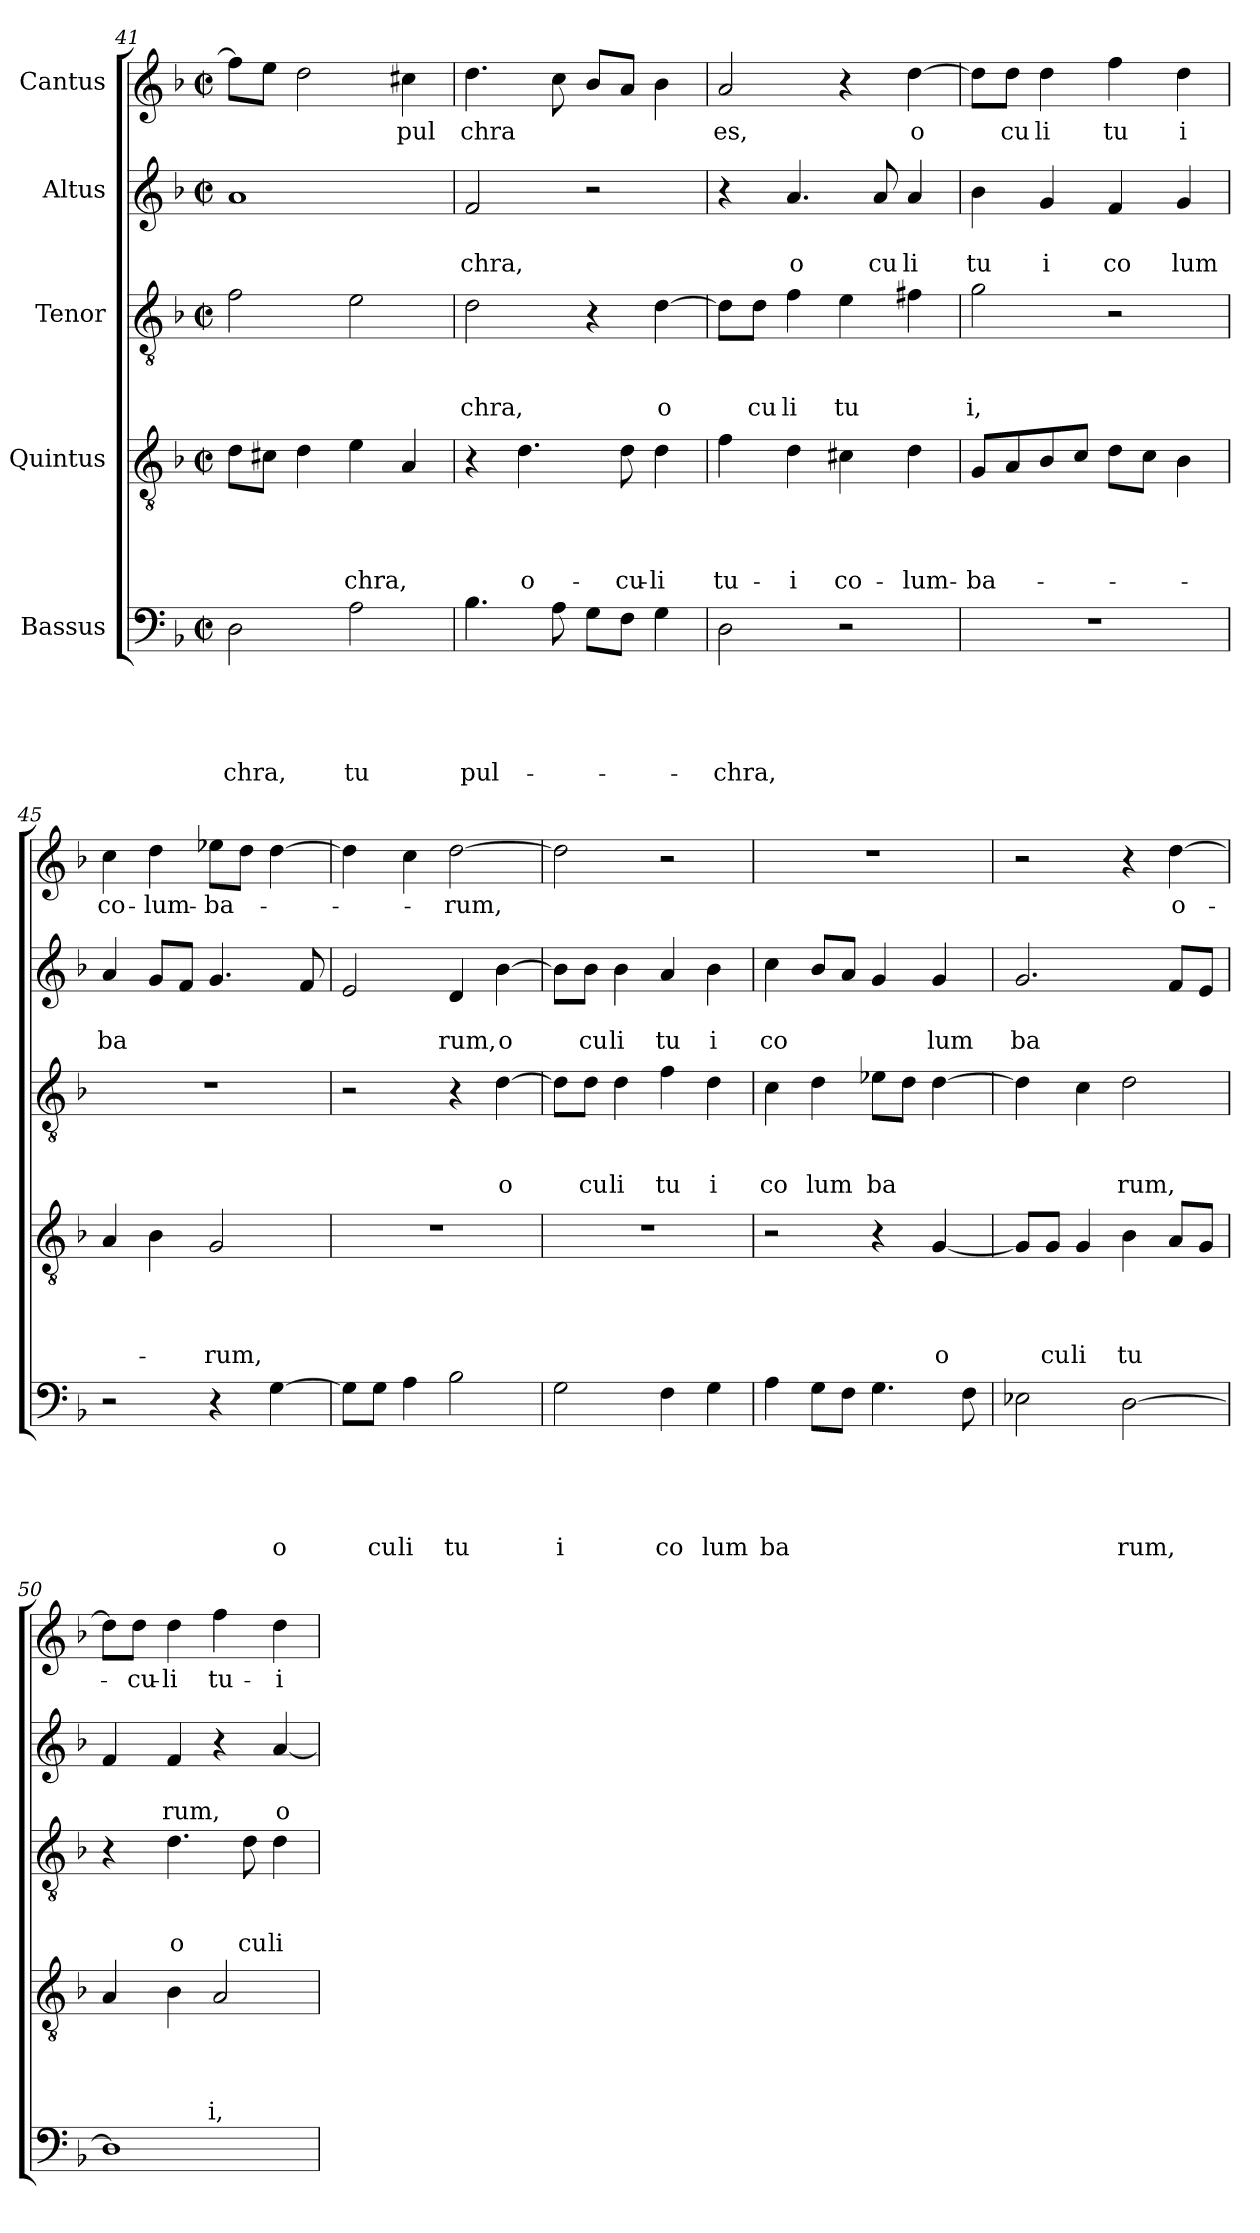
**kern	**text	**text	**text	**text	**text	**kern	**text	**text	**text	**text	**kern	**text	**text	**text	**kern	**text	**text	**kern	**text
*part5	*part5	*part5	*part5	*part5	*part5	*part4	*part4	*part4	*part4	*part4	*part3	*part3	*part3	*part3	*part2	*part2	*part2	*part1	*part1
*staff5	*staff5	*staff5	*staff5	*staff5	*staff5	*staff4	*staff4	*staff4	*staff4	*staff4	*staff3	*staff3	*staff3	*staff3	*staff2	*staff2	*staff2	*staff1	*staff1
*I"Bassus	*	*	*	*	*	*I"Quintus	*	*	*	*	*I"Tenor	*	*	*	*I"Altus	*	*	*I"Cantus	*
*clefF4	*	*	*	*	*	*clefGv2	*	*	*	*	*clefGv2	*	*	*	*clefG2	*	*	*clefG2	*
*k[b-]	*	*	*	*	*	*k[b-]	*	*	*	*	*k[b-]	*	*	*	*k[b-]	*	*	*k[b-]	*
*F:	*	*	*	*	*	*F:	*	*	*	*	*F:	*	*	*	*F:	*	*	*F:	*
*M2/2	*	*	*	*	*	*M2/2	*	*	*	*	*M2/2	*	*	*	*M2/2	*	*	*M2/2	*
*met(c|)	*	*	*	*	*	*met(c|)	*	*	*	*	*met(c|)	*	*	*	*met(c|)	*	*	*met(c|)	*
=41	=41	=41	=41	=41	=41	=41	=41	=41	=41	=41	=41	=41	=41	=41	=41	=41	=41	=41	=41
!	!	!	!	!	!LO:LY:b	!	!	!	!	!	!	!	!	!	!	!	!	!	!
2D\	.	.	.	.	-chra,	8d\L	.	.	.	.	2f\	.	.	.	1a	.	.	8ff\L]	.
.	.	.	.	.	.	8c#\J	.	.	.	.	.	.	.	.	.	.	.	8ee\J	.
.	.	.	.	.	.	4d\	.	.	.	.	.	.	.	.	.	.	.	2dd\	.
!	!	!	!	!	!LO:LY:b	!	!	!	!	!LO:LY:b	!	!	!	!	!	!	!	!	!
2A\	.	.	.	.	tu	4e\	.	.	.	-chra,	2e\	.	.	.	.	.	.	.	.
!	!	!	!	!	!	!	!	!	!	!	!	!	!	!	!	!	!	!	!LO:LY:b
.	.	.	.	.	.	4A/	.	.	.	.	.	.	.	.	.	.	.	4cc#\	pul
=42	=42	=42	=42	=42	=42	=42	=42	=42	=42	=42	=42	=42	=42	=42	=42	=42	=42	=42	=42
!	!	!	!	!	!LO:LY:b	!	!	!	!	!	!	!	!	!LO:LY:b	!	!	!LO:LY:b	!	!LO:LY:b
4.B-\	.	.	.	.	pul-	4r	.	.	.	.	2d\	.	.	chra,	2f/	.	chra,	4.dd\	chra
!	!	!	!	!	!	!	!	!	!	!LO:LY:b	!	!	!	!	!	!	!	!	!
.	.	.	.	.	.	4.d\	.	.	.	o-	.	.	.	.	.	.	.	.	.
8A\	.	.	.	.	.	.	.	.	.	.	.	.	.	.	.	.	.	8cc\	.
8G\L	.	.	.	.	.	.	.	.	.	.	4r	.	.	.	2r	.	.	8b-/L	.
!	!	!	!	!	!	!	!	!	!	!LO:LY:b	!	!	!	!	!	!	!	!	!
8F\J	.	.	.	.	.	8d\	.	.	.	-cu-	.	.	.	.	.	.	.	8a/J	.
!	!	!	!	!	!	!	!	!	!	!LO:LY:b	!	!	!	!LO:LY:b	!	!	!	!	!
4G\	.	.	.	.	.	4d\	.	.	.	-li	[>4d\	.	.	o	.	.	.	4b-\	.
=43	=43	=43	=43	=43	=43	=43	=43	=43	=43	=43	=43	=43	=43	=43	=43	=43	=43	=43	=43
!	!	!	!	!	!LO:LY:b	!	!	!	!	!LO:LY:b	!	!	!	!	!	!	!	!	!LO:LY:b
2D\	.	.	.	.	-chra,	4f\	.	.	.	tu-	8d\L]	.	.	.	4r	.	.	2a/	es,
!	!	!	!	!	!	!	!	!	!	!	!	!	!	!LO:LY:b	!	!	!	!	!
.	.	.	.	.	.	.	.	.	.	.	8d\J	.	.	cu	.	.	.	.	.
!	!	!	!	!	!	!	!	!	!	!LO:LY:b	!	!	!	!LO:LY:b	!	!	!LO:LY:b	!	!
.	.	.	.	.	.	4d\	.	.	.	-i	4f\	.	.	li	4.a/	.	o	.	.
!	!	!	!	!	!	!	!	!	!	!LO:LY:b	!	!	!	!LO:LY:b	!	!	!	!	!
2r	.	.	.	.	.	4c#\	.	.	.	co-	4e\	.	.	tu	.	.	.	4r	.
!	!	!	!	!	!	!	!	!	!	!	!	!	!	!	!	!	!LO:LY:b	!	!
.	.	.	.	.	.	.	.	.	.	.	.	.	.	.	8a/	.	cu	.	.
!	!	!	!	!	!	!	!	!	!	!LO:LY:b	!	!	!	!	!	!	!LO:LY:b	!	!LO:LY:b
.	.	.	.	.	.	4d\	.	.	.	-lum-	4f#X\	.	.	.	4a/	.	li	[>4dd\	o
=44	=44	=44	=44	=44	=44	=44	=44	=44	=44	=44	=44	=44	=44	=44	=44	=44	=44	=44	=44
!	!	!	!	!	!	!	!	!	!	!LO:LY:b	!	!	!	!LO:LY:b	!	!	!LO:LY:b	!	!
1r	.	.	.	.	.	8G/L	.	.	.	-ba-	2g\	.	.	i,	4b-\	.	tu	8dd\L]	.
!	!	!	!	!	!	!	!	!	!	!	!	!	!	!	!	!	!	!	!LO:LY:b
.	.	.	.	.	.	8A/	.	.	.	.	.	.	.	.	.	.	.	8dd\J	cu
!	!	!	!	!	!	!	!	!	!	!	!	!	!	!	!	!	!LO:LY:b	!	!LO:LY:b
.	.	.	.	.	.	8B-/	.	.	.	.	.	.	.	.	4g/	.	i	4dd\	li
.	.	.	.	.	.	8c/J	.	.	.	.	.	.	.	.	.	.	.	.	.
!	!	!	!	!	!	!	!	!	!	!	!	!	!	!	!	!	!LO:LY:b	!	!LO:LY:b
.	.	.	.	.	.	8d\L	.	.	.	.	2r	.	.	.	4f/	.	co	4ff\	tu
.	.	.	.	.	.	8c\J	.	.	.	.	.	.	.	.	.	.	.	.	.
!	!	!	!	!	!	!	!	!	!	!	!	!	!	!	!	!	!LO:LY:b	!	!LO:LY:b
.	.	.	.	.	.	4B-\	.	.	.	.	.	.	.	.	4g/	.	lum	4dd\	i
!!LO:LB:g=z
=45	=45	=45	=45	=45	=45	=45	=45	=45	=45	=45	=45	=45	=45	=45	=45	=45	=45	=45	=45
!	!	!	!	!	!	!	!	!	!	!	!	!	!	!	!	!	!LO:LY:b	!	!LO:LY:b
2r	.	.	.	.	.	4A/	.	.	.	.	1r	.	.	.	4a/	.	ba	4cc\	co-
!	!	!	!	!	!	!	!	!	!	!	!	!	!	!	!	!	!	!	!LO:LY:b
.	.	.	.	.	.	4B-\	.	.	.	.	.	.	.	.	8g/L	.	.	4dd\	-lum-
.	.	.	.	.	.	.	.	.	.	.	.	.	.	.	8f/J	.	.	.	.
!	!	!	!	!	!	!	!	!	!	!LO:LY:b	!	!	!	!	!	!	!	!	!LO:LY:b
4r	.	.	.	.	.	2G/	.	.	.	-rum,	.	.	.	.	4.g/	.	.	8ee-\L	-ba-
.	.	.	.	.	.	.	.	.	.	.	.	.	.	.	.	.	.	8dd\J	.
!	!	!	!	!	!LO:LY:b	!	!	!	!	!	!	!	!	!	!	!	!	!	!
[>4G\	.	.	.	.	o	.	.	.	.	.	.	.	.	.	.	.	.	[>4dd\	.
.	.	.	.	.	.	.	.	.	.	.	.	.	.	.	8f/	.	.	.	.
=46	=46	=46	=46	=46	=46	=46	=46	=46	=46	=46	=46	=46	=46	=46	=46	=46	=46	=46	=46
8G\L]	.	.	.	.	.	1r	.	.	.	.	2r	.	.	.	2e/	.	.	4dd\]	.
!	!	!	!	!	!LO:LY:b	!	!	!	!	!	!	!	!	!	!	!	!	!	!
8G\J	.	.	.	.	cu	.	.	.	.	.	.	.	.	.	.	.	.	.	.
!	!	!	!	!	!LO:LY:b	!	!	!	!	!	!	!	!	!	!	!	!	!	!
4A\	.	.	.	.	li	.	.	.	.	.	.	.	.	.	.	.	.	4cc\	.
!	!	!	!	!	!LO:LY:b	!	!	!	!	!	!	!	!	!	!	!	!LO:LY:b	!	!LO:LY:b
2B-\	.	.	.	.	tu	.	.	.	.	.	4r	.	.	.	4d/	.	rum,	[>2dd\	-rum,
!	!	!	!	!	!	!	!	!	!	!	!	!	!	!LO:LY:b	!	!	!LO:LY:b	!	!
.	.	.	.	.	.	.	.	.	.	.	[>4d\	.	.	o	[>4b-\	.	o	.	.
=47	=47	=47	=47	=47	=47	=47	=47	=47	=47	=47	=47	=47	=47	=47	=47	=47	=47	=47	=47
!	!	!	!	!	!LO:LY:b	!	!	!	!	!	!	!	!	!	!	!	!	!	!
2G\	.	.	.	.	i	1r	.	.	.	.	8d\L]	.	.	.	8b-\L]	.	.	2dd\]	.
!	!	!	!	!	!	!	!	!	!	!	!	!	!	!LO:LY:b	!	!	!LO:LY:b	!	!
.	.	.	.	.	.	.	.	.	.	.	8d\J	.	.	cu	8b-\J	.	cu	.	.
!	!	!	!	!	!	!	!	!	!	!	!	!	!	!LO:LY:b	!	!	!LO:LY:b	!	!
.	.	.	.	.	.	.	.	.	.	.	4d\	.	.	li	4b-\	.	li	.	.
!	!	!	!	!	!LO:LY:b	!	!	!	!	!	!	!	!	!LO:LY:b	!	!	!LO:LY:b	!	!
4F\	.	.	.	.	co	.	.	.	.	.	4f\	.	.	tu	4a/	.	tu	2r	.
!	!	!	!	!	!LO:LY:b	!	!	!	!	!	!	!	!	!LO:LY:b	!	!	!LO:LY:b	!	!
4G\	.	.	.	.	lum	.	.	.	.	.	4d\	.	.	i	4b-\	.	i	.	.
=48	=48	=48	=48	=48	=48	=48	=48	=48	=48	=48	=48	=48	=48	=48	=48	=48	=48	=48	=48
!	!	!	!	!	!LO:LY:b	!	!	!	!	!	!	!	!	!LO:LY:b	!	!	!LO:LY:b	!	!
4A\	.	.	.	.	ba	2r	.	.	.	.	4c\	.	.	co	4cc\	.	co	1r	.
!	!	!	!	!	!	!	!	!	!	!	!	!	!	!LO:LY:b	!	!	!	!	!
8G\L	.	.	.	.	.	.	.	.	.	.	4d\	.	.	lum	8b-/L	.	.	.	.
8F\J	.	.	.	.	.	.	.	.	.	.	.	.	.	.	8a/J	.	.	.	.
!	!	!	!	!	!	!	!	!	!	!	!	!	!	!LO:LY:b	!	!	!	!	!
4.G\	.	.	.	.	.	4r	.	.	.	.	8e-\L	.	.	ba	4g/	.	.	.	.
.	.	.	.	.	.	.	.	.	.	.	8d\J	.	.	.	.	.	.	.	.
!	!	!	!	!	!	!	!	!	!	!LO:LY:b	!	!	!	!	!	!	!LO:LY:b	!	!
.	.	.	.	.	.	[<4G/	.	.	.	o	[>4d\	.	.	.	4g/	.	lum	.	.
8F\	.	.	.	.	.	.	.	.	.	.	.	.	.	.	.	.	.	.	.
=49	=49	=49	=49	=49	=49	=49	=49	=49	=49	=49	=49	=49	=49	=49	=49	=49	=49	=49	=49
!	!	!	!	!	!	!	!	!	!	!	!	!	!	!	!	!	!LO:LY:b	!	!
2E-\	.	.	.	.	.	8G/L]	.	.	.	.	4d\]	.	.	.	2.g/	.	ba	2r	.
!	!	!	!	!	!	!	!	!	!	!LO:LY:b	!	!	!	!	!	!	!	!	!
.	.	.	.	.	.	8G/J	.	.	.	cu	.	.	.	.	.	.	.	.	.
!	!	!	!	!	!	!	!	!	!	!LO:LY:b	!	!	!	!	!	!	!	!	!
.	.	.	.	.	.	4G/	.	.	.	li	4c\	.	.	.	.	.	.	.	.
!	!	!	!	!	!LO:LY:b	!	!	!	!	!LO:LY:b	!	!	!	!LO:LY:b	!	!	!	!	!
[>2D\	.	.	.	.	rum,	4B-\	.	.	.	tu	2d\	.	.	rum,	.	.	.	4r	.
!	!	!	!	!	!	!	!	!	!	!	!	!	!	!	!	!	!	!	!LO:LY:b
.	.	.	.	.	.	8A/L	.	.	.	.	.	.	.	.	8f/L	.	.	[>4dd\	o-
.	.	.	.	.	.	8G/J	.	.	.	.	.	.	.	.	8e/J	.	.	.	.
=50	=50	=50	=50	=50	=50	=50	=50	=50	=50	=50	=50	=50	=50	=50	=50	=50	=50	=50	=50
1D]	.	.	.	.	.	4A/	.	.	.	.	4r	.	.	.	4f/	.	.	8dd\L]	.
!	!	!	!	!	!	!	!	!	!	!	!	!	!	!	!	!	!	!	!LO:LY:b
.	.	.	.	.	.	.	.	.	.	.	.	.	.	.	.	.	.	8dd\J	-cu-
!	!	!	!	!	!	!	!	!	!	!	!	!	!	!LO:LY:b	!	!	!LO:LY:b	!	!LO:LY:b
.	.	.	.	.	.	4B-\	.	.	.	.	4.d\	.	.	o	4f/	.	rum,	4dd\	-li
!	!	!	!	!	!	!	!	!	!	!LO:LY:b	!	!	!	!	!	!	!	!	!LO:LY:b
.	.	.	.	.	.	2A/	.	.	.	i,	.	.	.	.	4r	.	.	4ff\	tu-
!	!	!	!	!	!	!	!	!	!	!	!	!	!	!LO:LY:b	!	!	!	!	!
.	.	.	.	.	.	.	.	.	.	.	8d\	.	.	cu	.	.	.	.	.
!	!	!	!	!	!	!	!	!	!	!	!	!	!	!LO:LY:b	!	!	!LO:LY:b	!	!LO:LY:b
.	.	.	.	.	.	.	.	.	.	.	4d\	.	.	li	[<4a/	.	o	4dd\	-i
=	=	=	=	=	=	=	=	=	=	=	=	=	=	=	=	=	=	=	=
*-	*-	*-	*-	*-	*-	*-	*-	*-	*-	*-	*-	*-	*-	*-	*-	*-	*-	*-	*-
